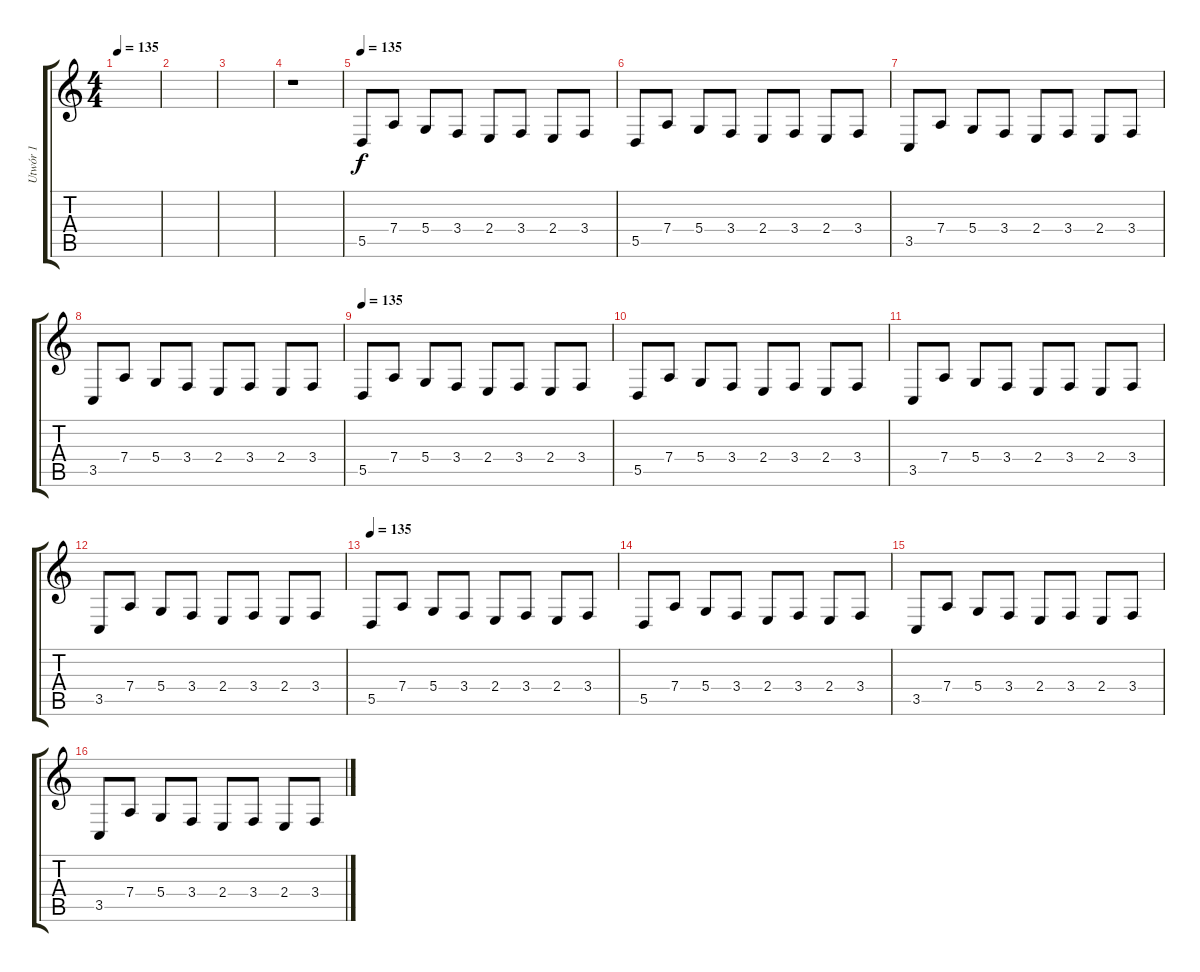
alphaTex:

\track ("Utwór 1" "Utwór 1") {instrument churchorgan}
\staff {score tabs}
\tuning (E4 B3 G3 D3 A2 E2) {hide}
\ts (4 4)
\tempo 135
\clef g2
\ks c
|
|
|
r.1 |
\tempo 135
5.5.8{volume 16} 7.4.8 5.4.8 3.4.8 2.4.8 3.4.8 2.4.8 3.4.8 |
5.5.8 7.4.8 5.4.8 3.4.8 2.4.8 3.4.8 2.4.8 3.4.8 |
3.5.8 7.4.8 5.4.8 3.4.8 2.4.8 3.4.8 2.4.8 3.4.8 |
3.5.8 7.4.8 5.4.8 3.4.8 2.4.8 3.4.8 2.4.8 3.4.8 |
\tempo 135
5.5.8{volume 16} 7.4.8 5.4.8 3.4.8 2.4.8 3.4.8 2.4.8 3.4.8 |
5.5.8 7.4.8 5.4.8 3.4.8 2.4.8 3.4.8 2.4.8 3.4.8 |
3.5.8 7.4.8 5.4.8 3.4.8 2.4.8 3.4.8 2.4.8 3.4.8 |
3.5.8 7.4.8 5.4.8 3.4.8 2.4.8 3.4.8 2.4.8 3.4.8 |
\tempo 135
5.5.8{volume 16} 7.4.8 5.4.8 3.4.8 2.4.8 3.4.8 2.4.8 3.4.8 |
5.5.8 7.4.8 5.4.8 3.4.8 2.4.8 3.4.8 2.4.8 3.4.8 |
3.5.8 7.4.8 5.4.8 3.4.8 2.4.8 3.4.8 2.4.8 3.4.8 |
3.5.8 7.4.8 5.4.8 3.4.8 2.4.8 3.4.8 2.4.8 3.4.8
